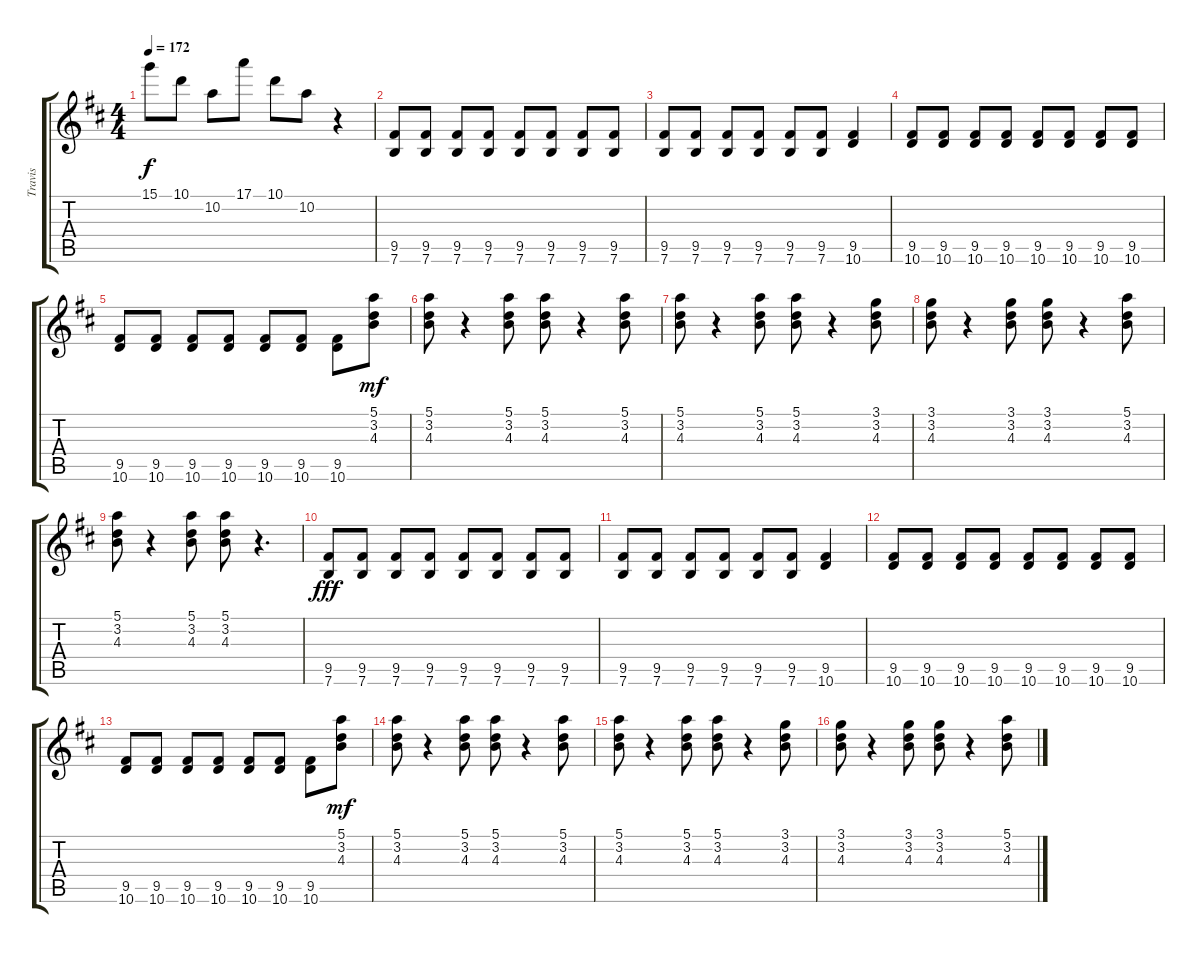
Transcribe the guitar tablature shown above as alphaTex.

\track ("Travis" "Travis") {instrument distortionguitar}
\staff {score tabs}
\tuning (E4 B3 G3 D3 A2 E2) {hide}
\ts (4 4)
\tempo 172
\clef g2
\ks d
15.1.8{dy f} 10.1.8 10.2.8 17.1.8 10.1.8 10.2.8 r.4 |
(9.5 7.6).8 (9.5 7.6).8 (9.5 7.6).8 (9.5 7.6).8 (9.5 7.6).8 (9.5 7.6).8 (9.5 7.6).8 (9.5 7.6).8 |
(9.5 7.6).8 (9.5 7.6).8 (9.5 7.6).8 (9.5 7.6).8 (9.5 7.6).8 (9.5 7.6).8 (9.5 10.6).4 |
(9.5 10.6).8 (9.5 10.6).8 (9.5 10.6).8 (9.5 10.6).8 (9.5 10.6).8 (9.5 10.6).8 (9.5 10.6).8 (9.5 10.6).8 |
(9.5 10.6).8 (9.5 10.6).8 (9.5 10.6).8 (9.5 10.6).8 (9.5 10.6).8 (9.5 10.6).8 (9.5 10.6).8 (5.1 3.2 4.3).8{dy mf} |
(5.1 3.2 4.3).8 r.4 (5.1 3.2 4.3).8 (5.1 3.2 4.3).8 r.4 (5.1 3.2 4.3).8 |
(5.1 3.2 4.3).8 r.4 (5.1 3.2 4.3).8 (5.1 3.2 4.3).8 r.4 (3.1 3.2 4.3).8 |
(3.1 3.2 4.3).8 r.4 (3.1 3.2 4.3).8 (3.1 3.2 4.3).8 r.4 (5.1 3.2 4.3).8 |
(5.1 3.2 4.3).8 r.4 (5.1 3.2 4.3).8 (5.1 3.2 4.3).8 r.4{d} |
(9.5 7.6).8{dy fff} (9.5 7.6).8 (9.5 7.6).8 (9.5 7.6).8 (9.5 7.6).8 (9.5 7.6).8 (9.5 7.6).8 (9.5 7.6).8 |
(9.5 7.6).8 (9.5 7.6).8 (9.5 7.6).8 (9.5 7.6).8 (9.5 7.6).8 (9.5 7.6).8 (9.5 10.6).4 |
(9.5 10.6).8 (9.5 10.6).8 (9.5 10.6).8 (9.5 10.6).8 (9.5 10.6).8 (9.5 10.6).8 (9.5 10.6).8 (9.5 10.6).8 |
(9.5 10.6).8 (9.5 10.6).8 (9.5 10.6).8 (9.5 10.6).8 (9.5 10.6).8 (9.5 10.6).8 (9.5 10.6).8 (5.1 3.2 4.3).8{dy mf} |
(5.1 3.2 4.3).8 r.4 (5.1 3.2 4.3).8 (5.1 3.2 4.3).8 r.4 (5.1 3.2 4.3).8 |
(5.1 3.2 4.3).8 r.4 (5.1 3.2 4.3).8 (5.1 3.2 4.3).8 r.4 (3.1 3.2 4.3).8 |
(3.1 3.2 4.3).8 r.4 (3.1 3.2 4.3).8 (3.1 3.2 4.3).8 r.4 (5.1 3.2 4.3).8
